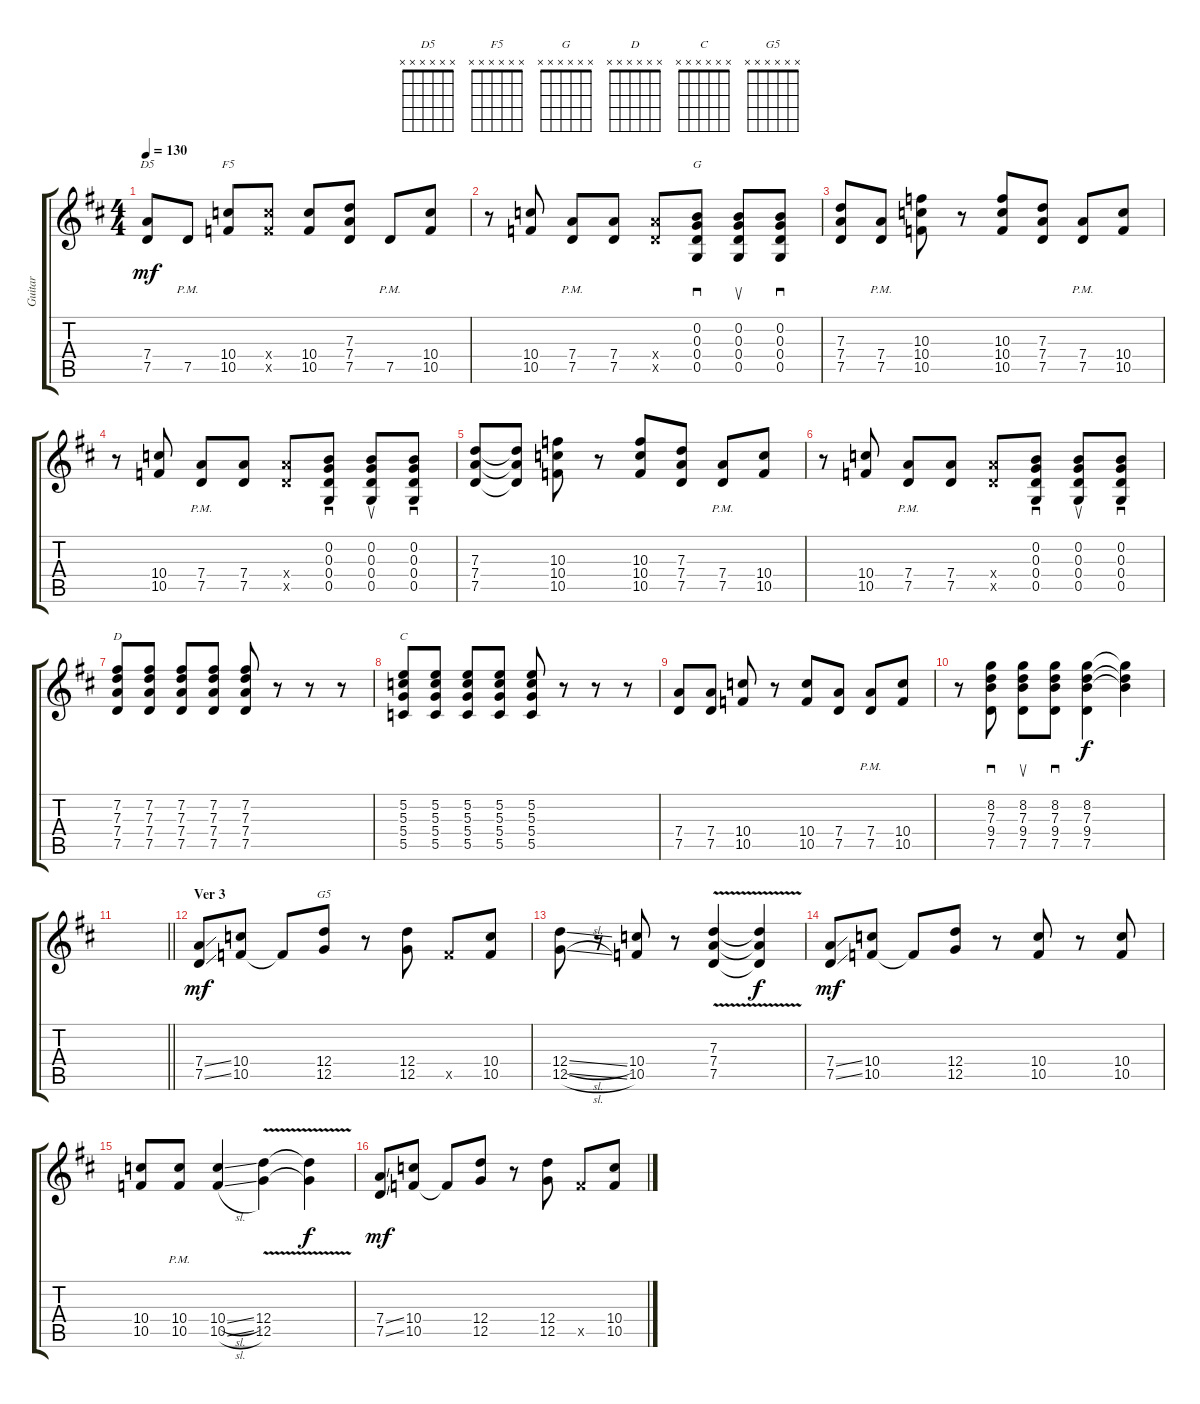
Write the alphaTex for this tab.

\track ("Guitar" "Guitar") {instrument electricguitarjazz}
\staff {score tabs}
\tuning (D4 B3 G3 D3 G2 D2) {hide}
\chord ("D5" x x x x x x)
\chord ("F5" x x x x x x)
\chord ("G" x x x x x x)
\chord ("D" x x x x x x)
\chord ("C" x x x x x x)
\chord ("G5" x x x x x x)
\ts (4 4)
\tempo 130
\clef g2
\ks d
(7.4 7.5).8{ch "D5" dy mf} 7.5{pm}.8 (10.4 10.5).8{ch "F5"} (10.4{x} 10.5{x}).8 (10.4 10.5).8 (7.3 7.4 7.5).8 7.5{pm}.8 (10.4 10.5).8 |
r.8 (10.4 10.5).8 (7.4 7.5{pm}).8 (7.4 7.5).8 (7.4{x} 7.5{x}).8 (0.2 0.3 0.4 0.5).8{sd ch "G"} (0.2 0.3 0.4 0.5).8{su} (0.2 0.3 0.4 0.5).8{sd} |
(7.3 7.4 7.5).8 (7.4 7.5{pm}).8 (10.3 10.4 10.5).8 r.8 (10.3 10.4 10.5).8 (7.3 7.4 7.5).8 (7.4 7.5{pm}).8 (10.4 10.5).8 |
r.8 (10.4 10.5).8 (7.4 7.5{pm}).8 (7.4 7.5).8 (7.4{x} 7.5{x}).8 (0.2 0.3 0.4 0.5).8{sd} (0.2 0.3 0.4 0.5).8{su} (0.2 0.3 0.4 0.5).8{sd} |
(7.3 7.4 7.5).8 (7.3{t} 7.4{t} 7.5{t}).8 (10.3 10.4 10.5).8 r.8 (10.3 10.4 10.5).8 (7.3 7.4 7.5).8 (7.4 7.5{pm}).8 (10.4 10.5).8 |
r.8 (10.4 10.5).8 (7.4 7.5{pm}).8 (7.4 7.5).8 (7.4{x} 7.5{x}).8 (0.2 0.3 0.4 0.5).8{sd} (0.2 0.3 0.4 0.5).8{su} (0.2 0.3 0.4 0.5).8{sd} |
(7.2 7.3 7.4 7.5).8{ch "D"} (7.2 7.3 7.4 7.5).8 (7.2 7.3 7.4 7.5).8 (7.2 7.3 7.4 7.5).8 (7.2 7.3 7.4 7.5).8 r.8 r.8 r.8 |
(5.2 5.3 5.4 5.5).8{ch "C"} (5.2 5.3 5.4 5.5).8 (5.2 5.3 5.4 5.5).8 (5.2 5.3 5.4 5.5).8 (5.2 5.3 5.4 5.5).8 r.8 r.8 r.8 |
(7.4 7.5).8 (7.4 7.5).8 (10.4 10.5).8 r.8 (10.4 10.5).8 (7.4 7.5).8 (7.4 7.5{pm}).8 (10.4 10.5).8 |
r.8 (8.2 7.3 9.4 7.5).8{sd} (8.2 7.3 9.4 7.5).8{su} (8.2 7.3 9.4 7.5).8{sd} (8.2 7.3 9.4 7.5).4{dy f} (8.2{t} 7.3{t} 9.4{t}).4 |
\barLineRight lightlight
|
\section ("" "Ver 3")
(7.4{ss} 7.5{ss}).8{dy mf} (10.4 10.5).8 10.5{t}.8 (12.4 12.5).8{ch "G5"} r.8 (12.4 12.5).8 10.5{x}.8 (10.4 10.5).8 |
(12.4{sl} 12.5{sl}).8 r.8 (10.4 10.5).8 r.8 (7.3{v} 7.4 7.5).4 (7.3{t} 7.4{t} 7.5{t}).4{dy f} |
(7.4{ss} 7.5{ss}).8{dy mf} (10.4 10.5).8 10.5{t}.8 (12.4 12.5).8 r.8 (10.4 10.5).8 r.8 (10.4 10.5).8 |
(10.4 10.5).8 (10.4 10.5{pm}).8 (10.4{sl} 10.5{sl}).4 (12.4{v} 12.5).4 (12.4{t} 12.5{t}).4{dy f} |
(7.4{ss} 7.5{ss}).8{dy mf} (10.4 10.5).8 10.5{t}.8 (12.4 12.5).8 r.8 (12.4 12.5).8 10.5{x}.8 (10.4 10.5).8
